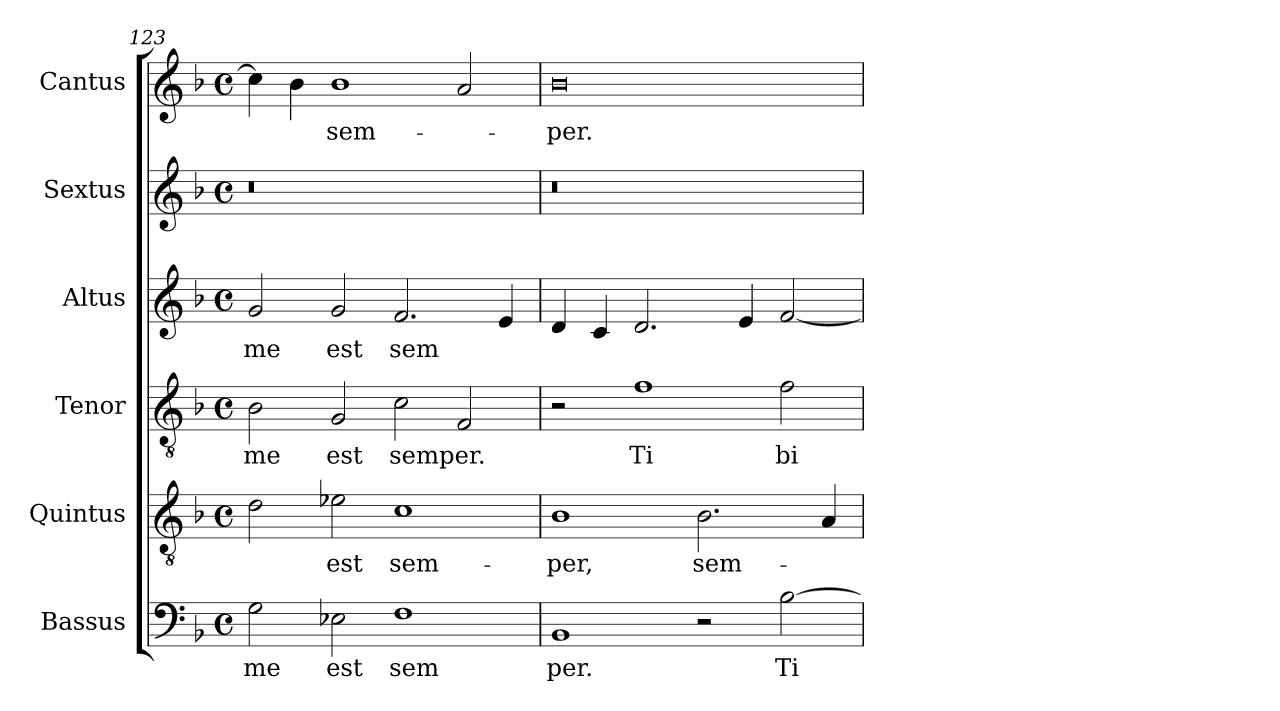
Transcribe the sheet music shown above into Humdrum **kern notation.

**kern	**text	**kern	**text	**kern	**text	**kern	**text	**kern	**kern	**text
*part6	*part6	*part5	*part5	*part4	*part4	*part3	*part3	*part2	*part1	*part1
*staff6	*staff6	*staff5	*staff5	*staff4	*staff4	*staff3	*staff3	*staff2	*staff1	*staff1
*I"Bassus	*	*I"Quintus	*	*I"Tenor	*	*I"Altus	*	*I"Sextus	*I"Cantus	*
*clefF4	*	*clefGv2	*	*clefGv2	*	*clefG2	*	*clefG2	*clefG2	*
*k[b-]	*	*k[b-]	*	*k[b-]	*	*k[b-]	*	*k[b-]	*k[b-]	*
*F:	*	*F:	*	*F:	*	*F:	*	*F:	*F:	*
*M4/4	*	*M4/4	*	*M4/4	*	*M4/4	*	*M4/4	*M4/4	*
*met(c)	*	*met(c)	*	*met(c)	*	*met(c)	*	*met(c)	*met(c)	*
=123	=123	=123	=123	=123	=123	=123	=123	=123	=123	=123
!	!LO:LY:b:cj	!	!	!	!LO:LY:b:cj	!	!LO:LY:b:cj	!	!	!
2G\	me	2d\	.	2B-\	me	2g/	me	0r	4cc\]	.
.	.	.	.	.	.	.	.	.	4b-\	.
!	!LO:LY:b:cj	!	!LO:LY:b:cj	!	!LO:LY:b:cj	!	!LO:LY:b:cj	!	!	!LO:LY:b
2E-X\	est	2e-X\	est	2G/	est	2g/	est	.	1b-	sem-
!	!LO:LY:b:cj	!	!LO:LY:b:cj	!	!LO:LY:b:cj	!	!LO:LY:b	!	!	!
1F	sem	1c	sem-	2c\	semper.	2.f/	sem	.	.	.
.	.	.	.	2F/	.	.	.	.	2a/	.
.	.	.	.	.	.	4e/	.	.	.	.
=124	=124	=124	=124	=124	=124	=124	=124	=124	=124	=124
!	!LO:LY:b:cj	!	!LO:LY:b:cj	!	!	!	!	!	!	!LO:LY:b:cj
1BB-	per.	1B-	-per,	2r	.	4d/	.	0r	0b-	-per.
.	.	.	.	.	.	4c/	.	.	.	.
!	!	!	!	!	!LO:LY:b:cj	!	!	!	!	!
.	.	.	.	1f	Ti	2.d/	.	.	.	.
!	!	!	!LO:LY:b	!	!	!	!	!	!	!
2r	.	2.B-\	sem-	.	.	.	.	.	.	.
.	.	.	.	.	.	4e/	.	.	.	.
!	!LO:LY:b:cj	!	!	!	!LO:LY:b:cj	!	!	!	!	!
[>2B-\	Ti	.	.	2f\	bi	[<2f/	.	.	.	.
.	.	4A/	.	.	.	.	.	.	.	.
=	=	=	=	=	=	=	=	=	=	=
*-	*-	*-	*-	*-	*-	*-	*-	*-	*-	*-
